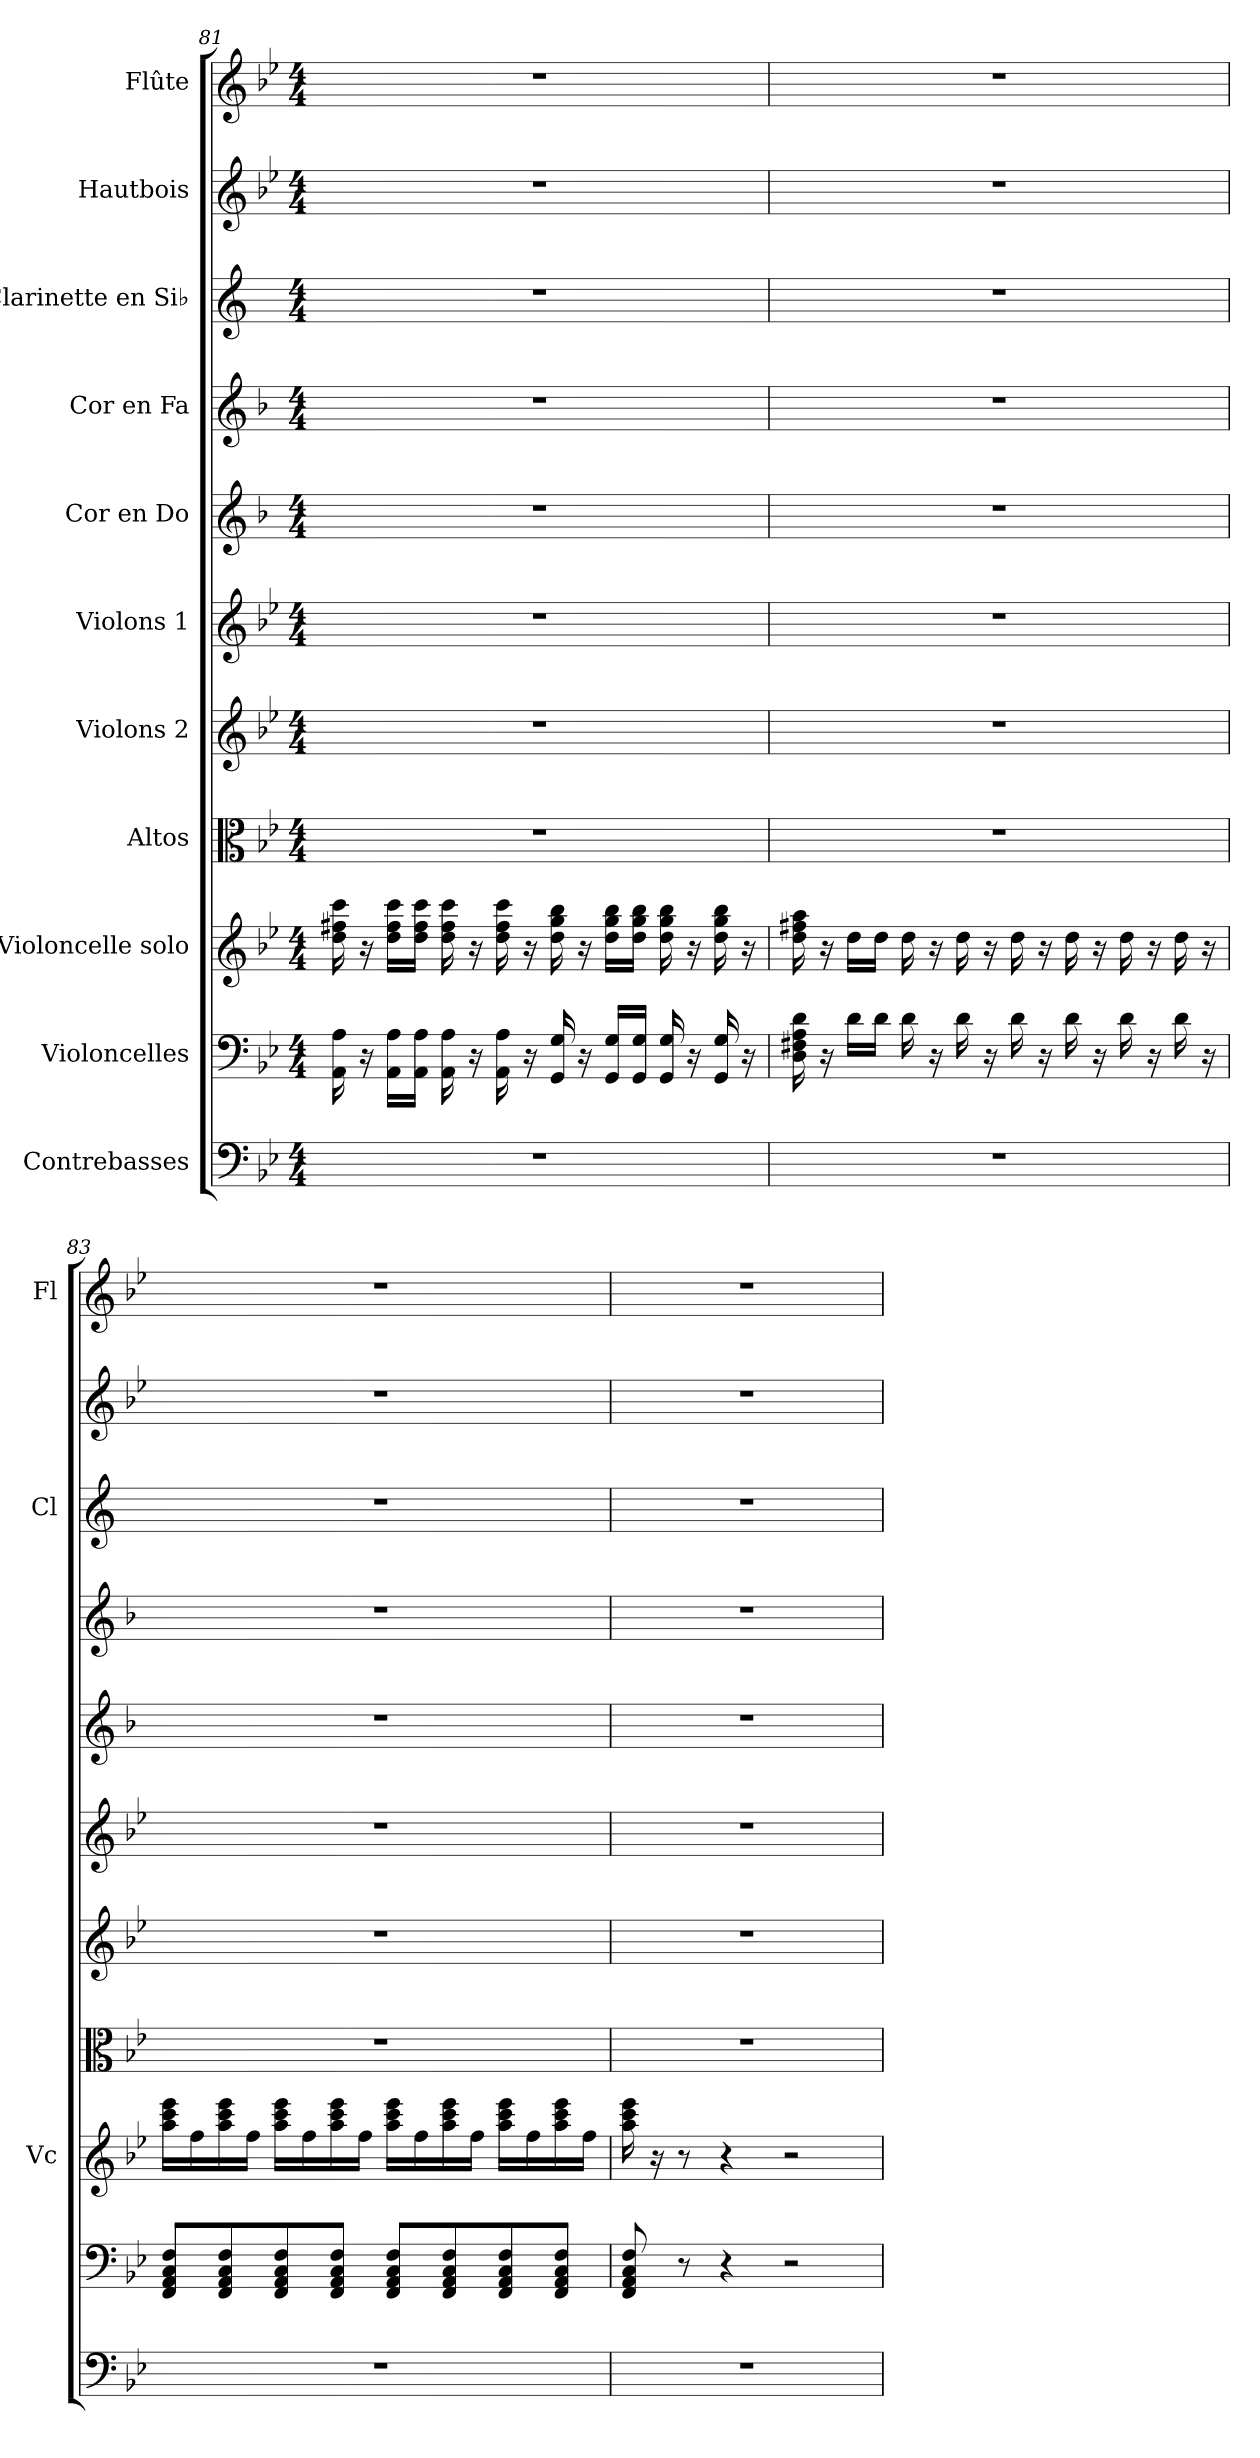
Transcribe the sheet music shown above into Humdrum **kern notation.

**kern	**kern	**kern	**kern	**kern	**kern	**kern	**kern	**kern	**kern	**kern
*part11	*part10	*part9	*part8	*part7	*part6	*part5	*part4	*part3	*part2	*part1
*staff11	*staff10	*staff9	*staff8	*staff7	*staff6	*staff5	*staff4	*staff3	*staff2	*staff1
*I"Contrebasses	*I"Violoncelles	*I"Violoncelle solo	*I"Altos	*I"Violons 2	*I"Violons 1	*I"Cor en Do	*I"Cor en Fa	*I"Clarinette en Si♭	*I"Hautbois	*I"Flûte
*	*	*I'Vc	*	*	*	*	*	*I'Cl	*	*I'Fl
*clefF4	*clefF4	*clefG2	*clefC3	*clefG2	*clefG2	*clefG2	*clefG2	*clefG2	*clefG2	*clefG2
*ITrd7c12	*	*	*	*	*	*ITrd4c7	*ITrd4c7	*ITrd1c2	*	*
*k[b-e-]	*k[b-e-]	*k[b-e-]	*k[b-e-]	*k[b-e-]	*k[b-e-]	*k[b-e-]	*k[b-e-]	*k[b-e-]	*k[b-e-]	*k[b-e-]
*M4/4	*M4/4	*M4/4	*M4/4	*M4/4	*M4/4	*M4/4	*M4/4	*M4/4	*M4/4	*M4/4
=81	=81	=81	=81	=81	=81	=81	=81	=81	=81	=81
1r	16AA\ 16A\	16dd\ 16ff#X\ 16ccc\	1r	1r	1r	1r	1r	1r	1r	1r
.	16r	16r	.	.	.	.	.	.	.	.
.	16AA\ 16A\LL	16dd\ 16ff#\ 16ccc\LL	.	.	.	.	.	.	.	.
.	16AA\ 16A\JJ	16dd\ 16ff#\ 16ccc\JJ	.	.	.	.	.	.	.	.
.	16AA\ 16A\	16dd\ 16ff#\ 16ccc\	.	.	.	.	.	.	.	.
.	16r	16r	.	.	.	.	.	.	.	.
.	16AA\ 16A\	16dd\ 16ff#\ 16ccc\	.	.	.	.	.	.	.	.
.	16r	16r	.	.	.	.	.	.	.	.
.	16GG/ 16G/	16dd\ 16gg\ 16bb-\	.	.	.	.	.	.	.	.
.	16r	16r	.	.	.	.	.	.	.	.
.	16GG/ 16G/LL	16dd\ 16gg\ 16bb-\LL	.	.	.	.	.	.	.	.
.	16GG/ 16G/JJ	16dd\ 16gg\ 16bb-\JJ	.	.	.	.	.	.	.	.
.	16GG/ 16G/	16dd\ 16gg\ 16bb-\	.	.	.	.	.	.	.	.
.	16r	16r	.	.	.	.	.	.	.	.
.	16GG/ 16G/	16dd\ 16gg\ 16bb-\	.	.	.	.	.	.	.	.
.	16r	16r	.	.	.	.	.	.	.	.
!!LO:PB:g=z
=82	=82	=82	=82	=82	=82	=82	=82	=82	=82	=82
1r	16D\ 16F#X\ 16A\ 16d\	16dd\ 16ff#X\ 16aa\	1r	1r	1r	1r	1r	1r	1r	1r
.	16r	16r	.	.	.	.	.	.	.	.
.	16d\LL	16dd\LL	.	.	.	.	.	.	.	.
.	16d\JJ	16dd\JJ	.	.	.	.	.	.	.	.
.	16d\	16dd\	.	.	.	.	.	.	.	.
.	16r	16r	.	.	.	.	.	.	.	.
.	16d\	16dd\	.	.	.	.	.	.	.	.
.	16r	16r	.	.	.	.	.	.	.	.
.	16d\	16dd\	.	.	.	.	.	.	.	.
.	16r	16r	.	.	.	.	.	.	.	.
.	16d\	16dd\	.	.	.	.	.	.	.	.
.	16r	16r	.	.	.	.	.	.	.	.
.	16d\	16dd\	.	.	.	.	.	.	.	.
.	16r	16r	.	.	.	.	.	.	.	.
.	16d\	16dd\	.	.	.	.	.	.	.	.
.	16r	16r	.	.	.	.	.	.	.	.
=83	=83	=83	=83	=83	=83	=83	=83	=83	=83	=83
1r	8FF/ 8AA/ 8C/ 8F/L	16aa\ 16ccc\ 16eee-\LL	1r	1r	1r	1r	1r	1r	1r	1r
.	.	16ff\	.	.	.	.	.	.	.	.
.	8FF/ 8AA/ 8C/ 8F/	16aa\ 16ccc\ 16eee-\	.	.	.	.	.	.	.	.
.	.	16ff\JJ	.	.	.	.	.	.	.	.
.	8FF/ 8AA/ 8C/ 8F/	16aa\ 16ccc\ 16eee-\LL	.	.	.	.	.	.	.	.
.	.	16ff\	.	.	.	.	.	.	.	.
.	8FF/ 8AA/ 8C/ 8F/J	16aa\ 16ccc\ 16eee-\	.	.	.	.	.	.	.	.
.	.	16ff\JJ	.	.	.	.	.	.	.	.
.	8FF/ 8AA/ 8C/ 8F/L	16aa\ 16ccc\ 16eee-\LL	.	.	.	.	.	.	.	.
.	.	16ff\	.	.	.	.	.	.	.	.
.	8FF/ 8AA/ 8C/ 8F/	16aa\ 16ccc\ 16eee-\	.	.	.	.	.	.	.	.
.	.	16ff\JJ	.	.	.	.	.	.	.	.
.	8FF/ 8AA/ 8C/ 8F/	16aa\ 16ccc\ 16eee-\LL	.	.	.	.	.	.	.	.
.	.	16ff\	.	.	.	.	.	.	.	.
.	8FF/ 8AA/ 8C/ 8F/J	16aa\ 16ccc\ 16eee-\	.	.	.	.	.	.	.	.
.	.	16ff\JJ	.	.	.	.	.	.	.	.
=84	=84	=84	=84	=84	=84	=84	=84	=84	=84	=84
*	*	*	*	*	*	*	*	*	*	*MM40
1r	8FF/ 8AA/ 8C/ 8F/	16aa\ 16ccc\ 16eee-\	1r	1r	1r	1r	1r	1r	1r	1r
.	.	16r	.	.	.	.	.	.	.	.
.	8r	8r	.	.	.	.	.	.	.	.
.	4r	4r	.	.	.	.	.	.	.	.
.	2r	2r	.	.	.	.	.	.	.	.
=	=	=	=	=	=	=	=	=	=	=
*-	*-	*-	*-	*-	*-	*-	*-	*-	*-	*-
